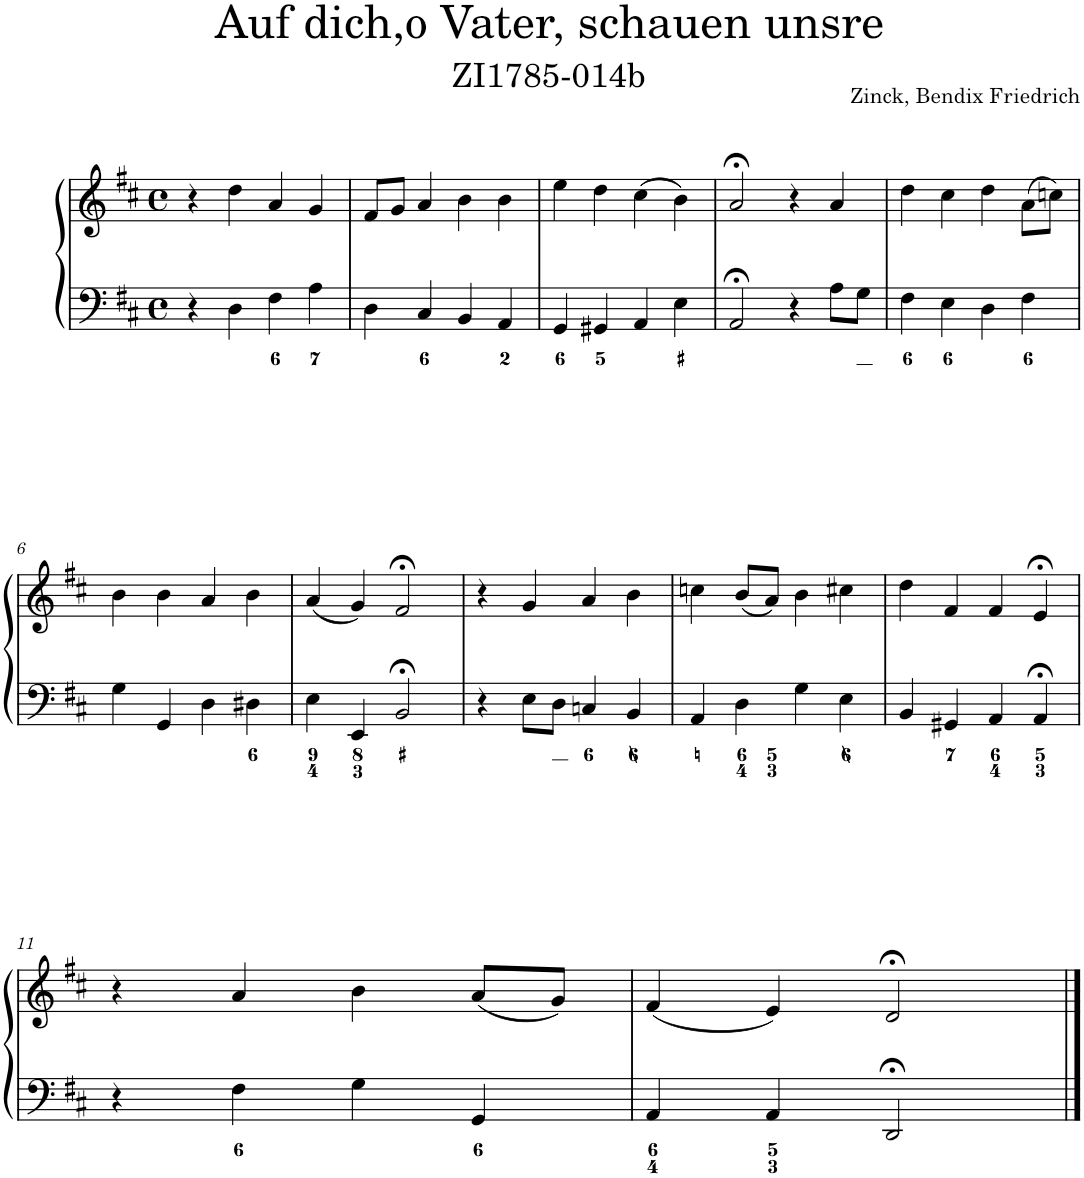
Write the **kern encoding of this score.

**kern	**kern
*part1	*part1
*staff2	*staff1
*I"Piano	*
*I'Pno.	*
*clefF4	*clefG2
*k[f#c#]	*k[f#c#]
*M4/4	*M4/4
*met(c)	*met(c)
=1	=1
4r	4r
4D\	4dd\
4F#\	4a/
4A\	4g/
=2	=2
4D\	8f#/L
.	8g/J
4C#/	4a/
4BB/	4b\
4AA/	4b\
=3	=3
4GG/	4ee\
4GG#X/	4dd\
4AA/	(4cc#\
4E\	4b\)
=4	=4
2AA;</	2a;</
4r	4r
8A\L	4a/
8G\J	.
=5	=5
4F#\	4dd\
4E\	4cc#\
4D\	4dd\
4F#\	(8a\L
.	8ccn\J)
!!LO:LB:g=z
=6	=6
4G\	4b\
4GG/	4b\
4D\	4a/
4D#X\	4b\
=7	=7
4E\	(4a/
4EE/	4g/)
2BB;</	2f#;</
=8	=8
4r	4r
8E\L	4g/
8D\J	.
4Cn/	4a/
4BB/	4b\
=9	=9
4AA/	4ccn\
4D\	(8b/L
.	8a/J)
4G\	4b\
4E\	4cc#X\
=10	=10
4BB/	4dd\
4GG#X/	4f#/
4AA/	4f#/
4AA;</	4e;</
!!LO:LB:g=z
=11	=11
4r	4r
4F#\	4a/
4G\	4b\
4GG/	(8a/L
.	8g/J)
=12	=12
4AA/	(4f#/
4AA/	4e/)
2DD;</	2d;</
==	==
*-	*-
